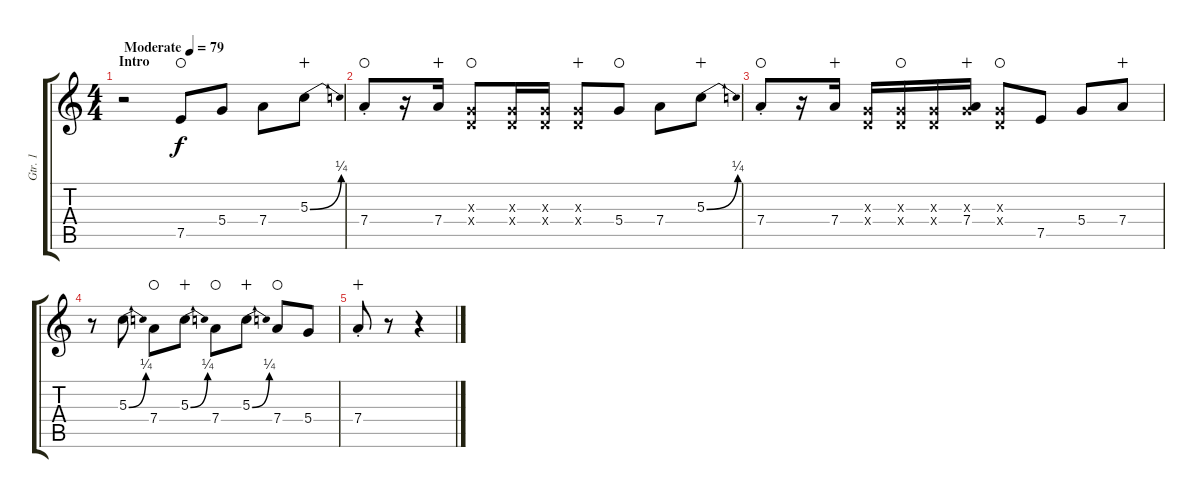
\track ("Gtr. 1" "Gtr. 1") {instrument overdrivenguitar}
\staff {score tabs}
\tuning (E4 B3 G3 D3 A2 E2) {hide}
\ts (4 4)
\section ("" "Intro")
\tempo (79 "Moderate")
\clef g2
\ks c
r.2{dy f instrument overdrivenguitar} 7.5.8{waho} 5.4.8 7.4.8 5.3{be (bend 0 0 60 1)}.8{wahc} |
7.4{st}.8{waho} r.16 7.4.16{wahc} (0.3{x} 0.4{x}).8{waho} (0.3{x} 0.4{x}).16 (0.3{x} 0.4{x}).16 (0.3{x} 0.4{x}).8{wahc} 5.4.8{waho} 7.4.8 5.3{be (bend 0 0 60 1)}.8{wahc} |
7.4{st}.8{waho} r.16 7.4.16{wahc} (0.3{x} 0.4{x}).16 (0.3{x} 0.4{x}).16{waho} (0.3{x} 0.4{x}).16 (0.3{x} 7.4).16{wahc} (0.3{x} 0.4{x}).8{waho} 7.5.8 5.4.8 7.4.8{wahc} |
r.8 5.3{be (bend 0 0 60 1)}.8 7.4.8{waho} 5.3{be (bend 0 0 60 1)}.8{wahc} 7.4.8{waho} 5.3{be (bend 0 0 60 1)}.8{wahc} 7.4.8{waho} 5.4.8 |
7.4{st}.8{wahc} r.8 r.4
